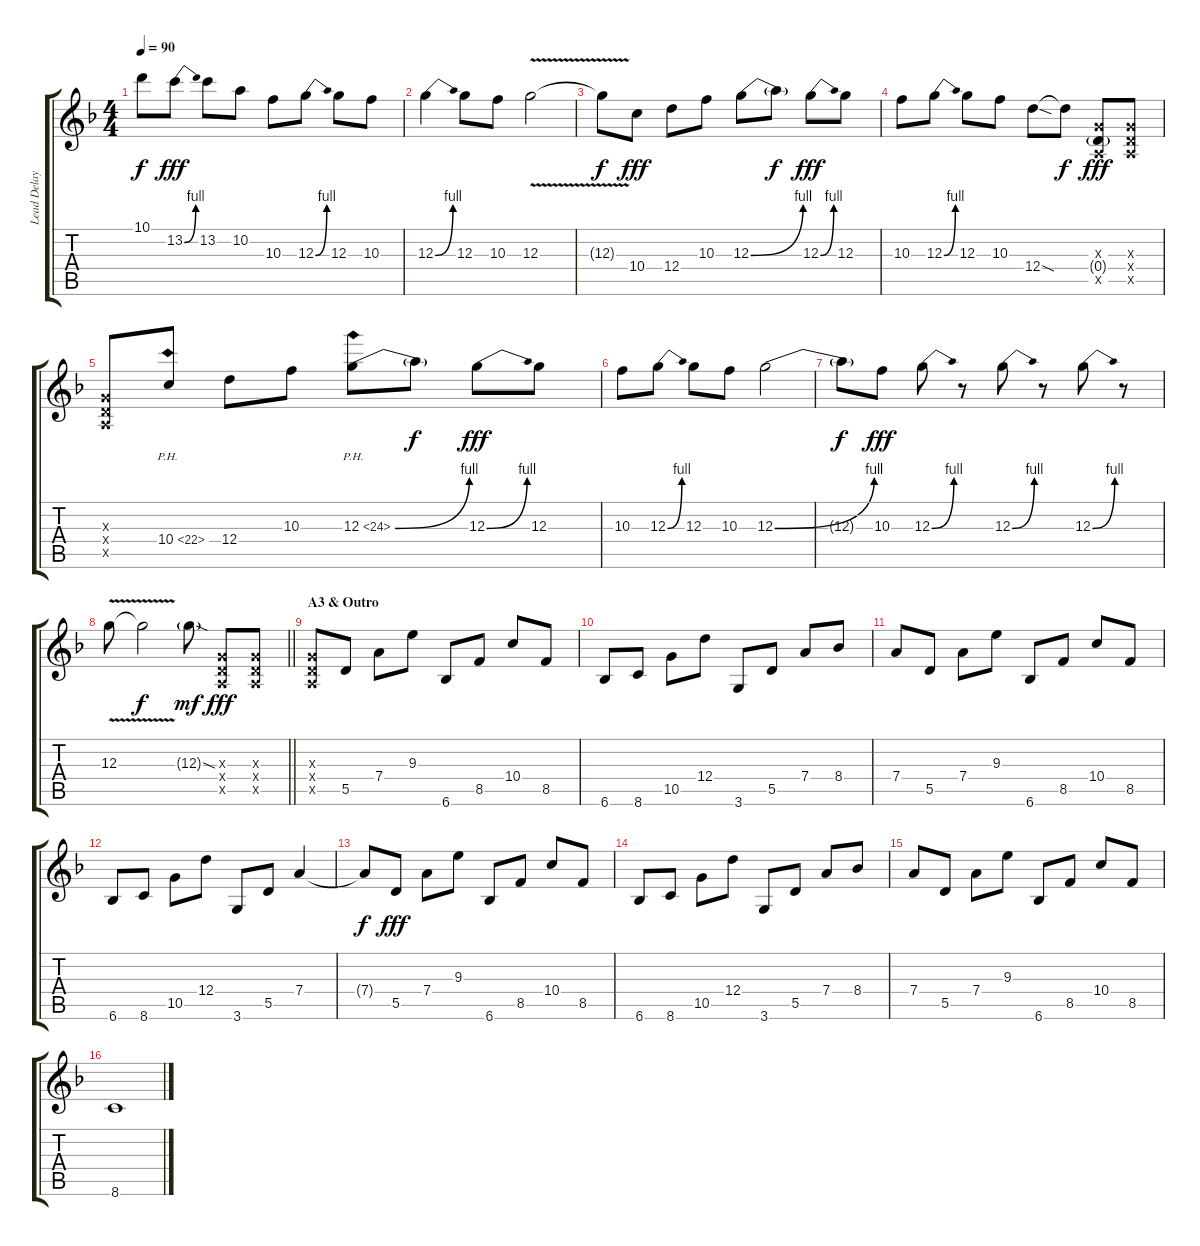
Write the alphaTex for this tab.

\track ("Lead Delay" "Lead Delay") {instrument distortionguitar}
\staff {score tabs}
\tuning (E4 B3 G3 D3 A2 E2) {hide}
\ts (4 4)
\tempo 90
\clef g2
\ks f
10.1{t}.8{dy f} 13.2{be (bend 0 0 60 4)}.8{dy fff} 13.2.8 10.2.8 10.3.8 12.3{be (bend 0 0 60 4)}.8 12.3.8 10.3.8 |
12.3{be (bend 0 0 60 4)}.4 12.3.8 10.3.8 12.3{v}.2 |
12.3{t}.8{dy f} 10.4.8{dy fff} 12.4.8 10.3.8 12.3{be (bend 0 0 60 4)}.8 12.3{t}.8{dy f} 12.3{be (bend 0 0 60 4)}.8{dy fff} 12.3.8 |
10.3.8 12.3{be (bend 0 0 60 4)}.8 12.3.8 10.3.8 12.4{sod}.8 12.4{t}.8{dy f} (0.3{x} 0.4{g} 0.5{x}).8{dy fff} (0.3{x} 0.4{x} 0.5{x}).8 |
(0.3{x} 0.4{x} 0.5{x}).8 10.4{ph 12}.8 12.4.8 10.3.8 12.3{be (bend 0 0 60 4) ph 12}.8 12.3{t}.8{dy f} 12.3{be (bend 0 0 60 4)}.8{dy fff} 12.3.8 |
10.3.8 12.3{be (bend 0 0 60 4)}.8 12.3.8 10.3.8 12.3{be (bend 0 0 60 4)}.2 |
12.3{t}.8{dy f} 10.3.8{dy fff} 12.3{be (bend 0 0 60 4)}.8 r.8 12.3{be (bend 0 0 60 4)}.8 r.8 12.3{be (bend 0 0 60 4)}.8 r.8 |
\barLineRight lightlight
12.3{v}.8 12.3{t}.2{dy f} 12.3{sod g}.8{dy mf} (0.3{x} 0.4{x} 0.5{x}).8{dy fff} (0.3{x} 0.4{x} 0.5{x}).8 |
\section ("" "A3 & Outro")
(0.3{x} 0.4{x} 0.5{x}).8 5.5.8 7.4.8 9.3.8 6.6.8 8.5.8 10.4.8 8.5.8 |
6.6.8 8.6.8 10.5.8 12.4.8 3.6.8 5.5.8 7.4.8 8.4.8 |
7.4.8 5.5.8 7.4.8 9.3.8 6.6.8 8.5.8 10.4.8 8.5.8 |
6.6.8 8.6.8 10.5.8 12.4.8 3.6.8 5.5.8 7.4.4 |
7.4{t}.8{dy f} 5.5.8{dy fff} 7.4.8 9.3.8 6.6.8 8.5.8 10.4.8 8.5.8 |
6.6.8 8.6.8 10.5.8 12.4.8 3.6.8 5.5.8 7.4.8 8.4.8 |
7.4.8 5.5.8 7.4.8 9.3.8 6.6.8 8.5.8 10.4.8 8.5.8 |
8.6.1
